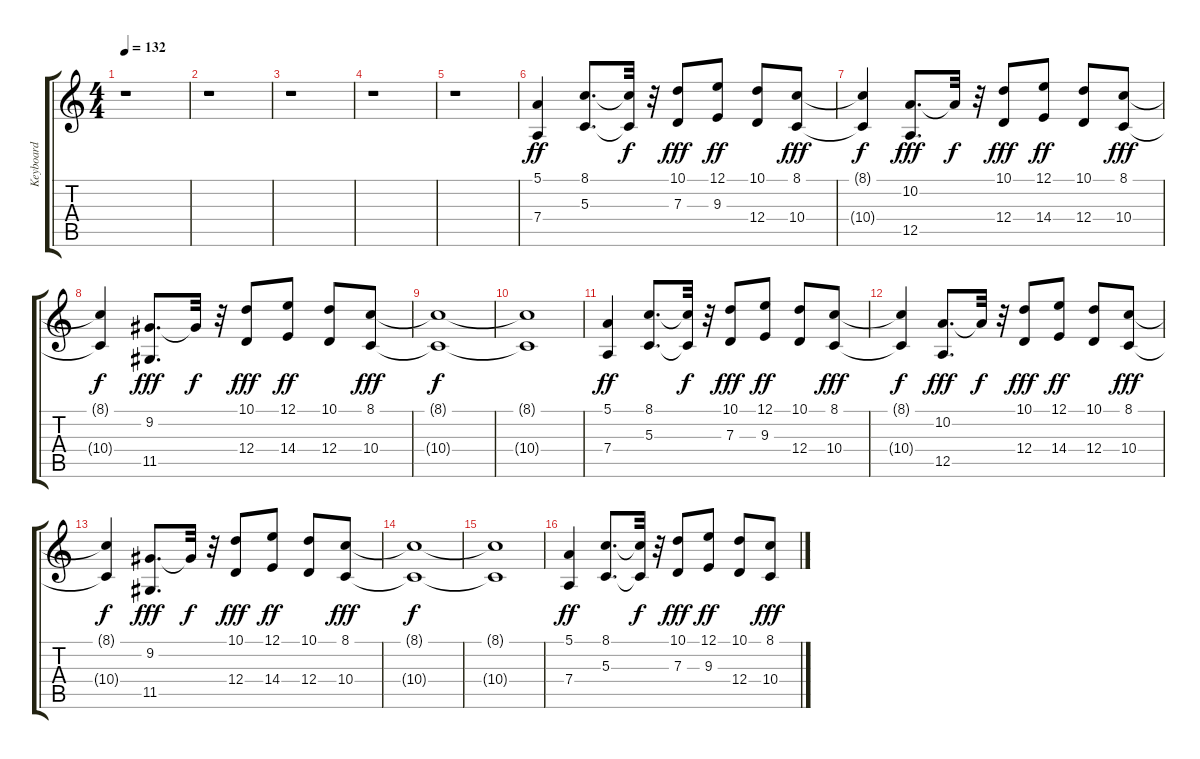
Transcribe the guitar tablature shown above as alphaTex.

\track ("Keyboard" "Keyboard") {instrument choiraahs}
\staff {score tabs}
\tuning (E4 B3 G3 D3 A2 E2) {hide}
\ts (4 4)
\tempo 132
\clef g2
\ks c
r.1{dy f} |
r.1 |
r.1 |
r.1 |
r.1 |
(5.1 7.4).4{dy ff} (8.1 5.3).8{d} (8.1{t} 5.3{t}).32{dy f} r.32 (10.1 7.3).8{dy fff} (12.1 9.3).8{dy ff} (10.1 12.4).8 (8.1 10.4).8{dy fff} |
(8.1{t} 10.4{t}).4{dy f} (10.2 12.5).8{d dy fff} 10.2{t}.32{dy f} r.32 (10.1 12.4).8{dy fff} (12.1 14.4).8{dy ff} (10.1 12.4).8 (8.1 10.4).8{dy fff} |
(8.1{t} 10.4{t}).4{dy f} (9.2 11.5).8{d dy fff} 9.2{t}.32{dy f} r.32 (10.1 12.4).8{dy fff} (12.1 14.4).8{dy ff} (10.1 12.4).8 (8.1 10.4).8{dy fff} |
(8.1{t} 10.4{t}).1{dy f} |
(8.1{t} 10.4{t}).1 |
(5.1 7.4).4{dy ff} (8.1 5.3).8{d} (8.1{t} 5.3{t}).32{dy f} r.32 (10.1 7.3).8{dy fff} (12.1 9.3).8{dy ff} (10.1 12.4).8 (8.1 10.4).8{dy fff} |
(8.1{t} 10.4{t}).4{dy f} (10.2 12.5).8{d dy fff} 10.2{t}.32{dy f} r.32 (10.1 12.4).8{dy fff} (12.1 14.4).8{dy ff} (10.1 12.4).8 (8.1 10.4).8{dy fff} |
(8.1{t} 10.4{t}).4{dy f} (9.2 11.5).8{d dy fff} 9.2{t}.32{dy f} r.32 (10.1 12.4).8{dy fff} (12.1 14.4).8{dy ff} (10.1 12.4).8 (8.1 10.4).8{dy fff} |
(8.1{t} 10.4{t}).1{dy f} |
(8.1{t} 10.4{t}).1 |
(5.1 7.4).4{dy ff} (8.1 5.3).8{d} (8.1{t} 5.3{t}).32{dy f} r.32 (10.1 7.3).8{dy fff} (12.1 9.3).8{dy ff} (10.1 12.4).8 (8.1 10.4).8{dy fff}
